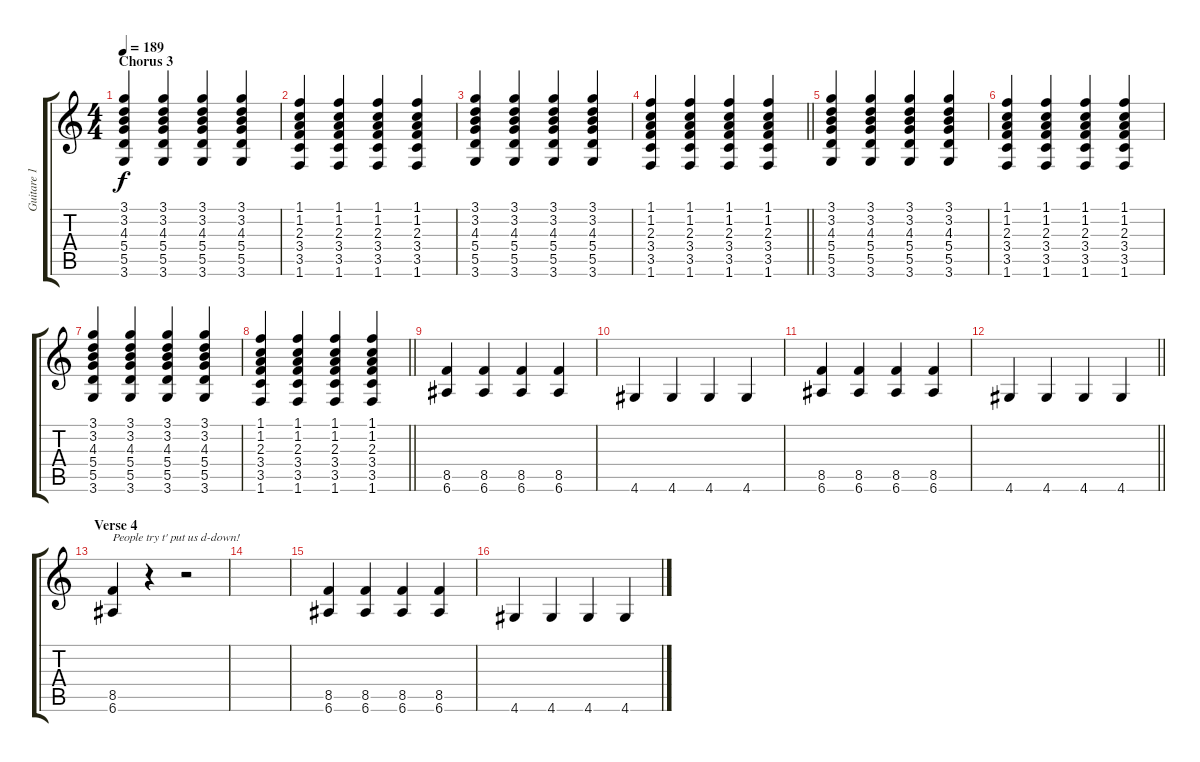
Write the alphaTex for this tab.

\track ("Guitare 1" "Guitare 1") {instrument overdrivenguitar}
\staff {score tabs}
\tuning (E4 B3 G3 D3 A2 E2) {hide}
\ts (4 4)
\section ("" "Chorus 3")
\tempo 189
\clef g2
\ks c
(3.1 3.2 4.3 5.4 5.5 3.6).4{dy f} (3.1 3.2 4.3 5.4 5.5 3.6).4 (3.1 3.2 4.3 5.4 5.5 3.6).4 (3.1 3.2 4.3 5.4 5.5 3.6).4 |
(1.1 1.2 2.3 3.4 3.5 1.6).4 (1.1 1.2 2.3 3.4 3.5 1.6).4 (1.1 1.2 2.3 3.4 3.5 1.6).4 (1.1 1.2 2.3 3.4 3.5 1.6).4 |
(3.1 3.2 4.3 5.4 5.5 3.6).4 (3.1 3.2 4.3 5.4 5.5 3.6).4 (3.1 3.2 4.3 5.4 5.5 3.6).4 (3.1 3.2 4.3 5.4 5.5 3.6).4 |
\barLineRight lightlight
(1.1 1.2 2.3 3.4 3.5 1.6).4 (1.1 1.2 2.3 3.4 3.5 1.6).4 (1.1 1.2 2.3 3.4 3.5 1.6).4 (1.1 1.2 2.3 3.4 3.5 1.6).4 |
(3.1 3.2 4.3 5.4 5.5 3.6).4 (3.1 3.2 4.3 5.4 5.5 3.6).4 (3.1 3.2 4.3 5.4 5.5 3.6).4 (3.1 3.2 4.3 5.4 5.5 3.6).4 |
(1.1 1.2 2.3 3.4 3.5 1.6).4 (1.1 1.2 2.3 3.4 3.5 1.6).4 (1.1 1.2 2.3 3.4 3.5 1.6).4 (1.1 1.2 2.3 3.4 3.5 1.6).4 |
(3.1 3.2 4.3 5.4 5.5 3.6).4 (3.1 3.2 4.3 5.4 5.5 3.6).4 (3.1 3.2 4.3 5.4 5.5 3.6).4 (3.1 3.2 4.3 5.4 5.5 3.6).4 |
\barLineRight lightlight
(1.1 1.2 2.3 3.4 3.5 1.6).4 (1.1 1.2 2.3 3.4 3.5 1.6).4 (1.1 1.2 2.3 3.4 3.5 1.6).4 (1.1 1.2 2.3 3.4 3.5 1.6).4 |
(8.5 6.6).4 (8.5 6.6).4 (8.5 6.6).4 (8.5 6.6).4 |
4.6.4 4.6.4 4.6.4 4.6.4 |
(8.5 6.6).4 (8.5 6.6).4 (8.5 6.6).4 (8.5 6.6).4 |
\barLineRight lightlight
4.6.4 4.6.4 4.6.4 4.6.4 |
\section ("" "Verse 4")
(8.5 6.6).4{txt "People try t' put us d-down!"} r.4 r.2 |
|
(8.5 6.6).4 (8.5 6.6).4 (8.5 6.6).4 (8.5 6.6).4 |
4.6.4 4.6.4 4.6.4 4.6.4
